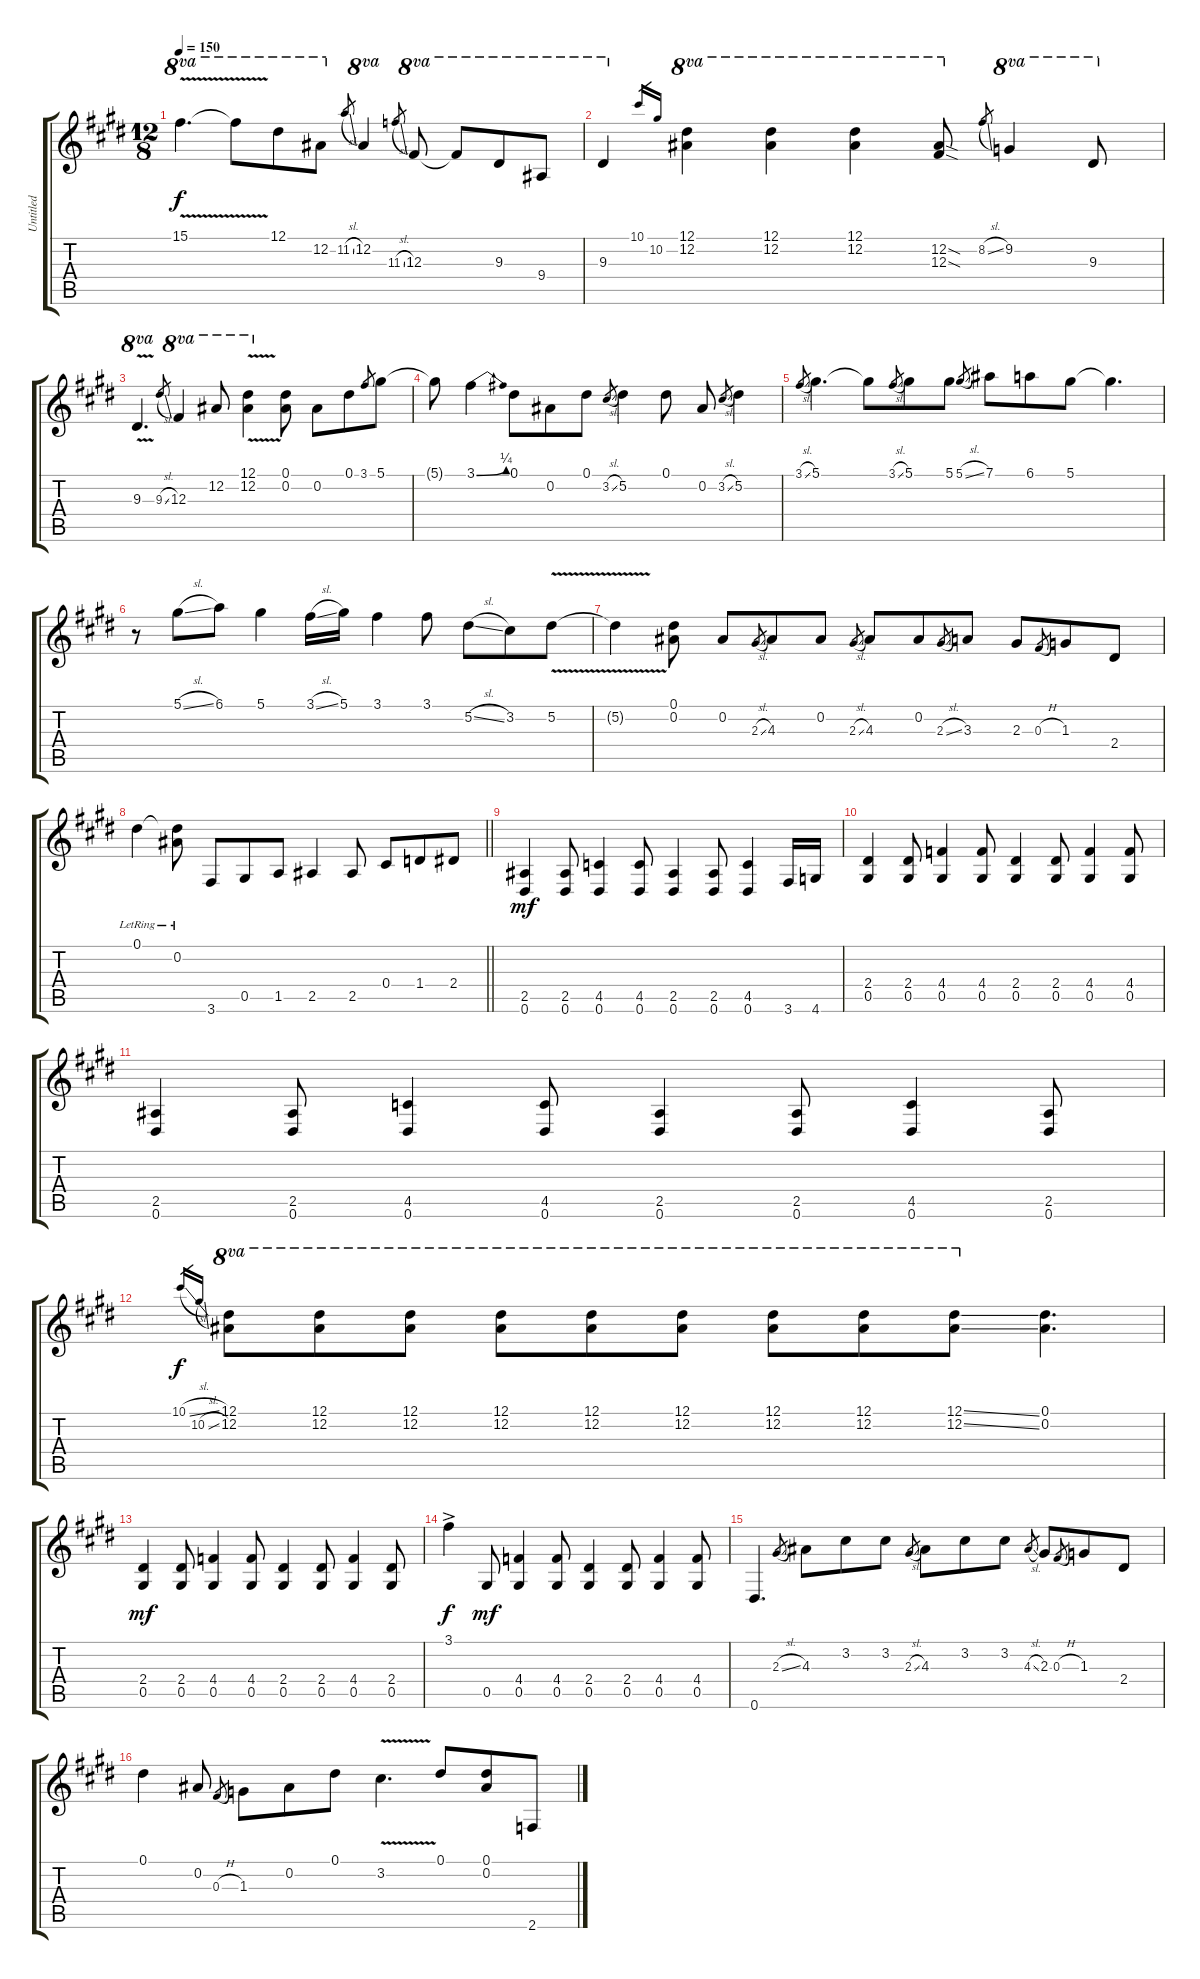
\track ("Untitled" "Untitled") {instrument distortionguitar}
\staff {score tabs}
\tuning (Eb4 Bb3 Gb3 Db3 Ab2 Eb2) {hide}
\ts (12 8)
\tempo 150
\clef g2
\ks e
15.1{v}.4{d ot 8va dy f} 15.1{t}.8{ot 8va} 12.1.8{ot 8va} 12.2.8{ot 8va} 11.2{sl}.8{gr} 12.2.4{ot 8va} 11.3{sl}.8{gr} 12.3.8{ot 8va} 12.3{t}.8{ot 8va} 9.3.8{ot 8va} 9.4.8{ot 8va} |
\ks c#minor
9.3.4{ot 8va} 10.1.16{gr} 10.2.16{gr} (12.1 12.2).4{ot 8va} (12.1 12.2).4{ot 8va} (12.1 12.2).4{ot 8va} (12.2{sod} 12.3{sod}).8{ot 8va} 8.2{sl}.8{gr} 9.2.4{ot 8va} 9.3.8{ot 8va} |
\ks e
9.3{v}.4{d ot 8va} 9.3{sl}.8{gr} 12.3.4{ot 8va} 12.2.8{ot 8va} (12.1{v} 12.2{v}).4{ot 8va} (0.1 0.2).8 0.2.8 0.1.8 3.1.8{gr} 5.1.8 |
\ks c#minor
5.1{t}.8 3.1{be (bend 0 0 60 1)}.4 0.1.8 0.2.8 0.1.8 3.2{sl}.8{gr} 5.2.4 0.1.8 0.2.8 3.2{sl}.8{gr} 5.2.4 |
\ks e
3.1{sl}.8{gr} 5.1.4{d} 5.1{t}.8 3.1{sl}.8{gr} 5.1.8 5.1.8 5.1{sl}.8{gr} 7.1.8 6.1.8 5.1.8 5.1{t}.4{d} |
\ks c#minor
r.8 5.1{sl}.8 6.1.8 5.1.4 3.1{sl}.16 5.1.16 3.1.4 3.1.8 5.2{sl}.8 3.2.8 5.2{v}.8 |
\ks e
5.2{v t}.4 (0.1 0.2).8 0.2.8 2.3{sl}.8{gr} 4.3.8 0.2.8 2.3{sl}.8{gr} 4.3.8 0.2.8 2.3{sl}.8{gr} 3.3.8 2.3.8 0.3{h}.8{gr} 1.3.8 2.4.8 |
\barLineRight lightlight
\ks c#minor
0.1{lr}.4 (0.1{t} 0.2{lr}).8 3.6.8 0.5.8 1.5.8 2.5.4 2.5.8 0.4.8 1.4.8 2.4.8 |
\ks e
(2.5 0.6).4{dy mf} (2.5 0.6).8 (4.5 0.6).4 (4.5 0.6).8 (2.5 0.6).4 (2.5 0.6).8 (4.5 0.6).4 3.6.16 4.6.16 |
\ks c#minor
(2.4 0.5).4 (2.4 0.5).8 (4.4 0.5).4 (4.4 0.5).8 (2.4 0.5).4 (2.4 0.5).8 (4.4 0.5).4 (4.4 0.5).8 |
\ks e
(2.5 0.6).4 (2.5 0.6).8 (4.5 0.6).4 (4.5 0.6).8 (2.5 0.6).4 (2.5 0.6).8 (4.5 0.6).4 (2.5 0.6).8 |
\ks c#minor
10.1{sl}.16{gr dy f} 10.2{sl}.16{gr} (12.1 12.2).8{ot 8va} (12.1 12.2).8{ot 8va} (12.1 12.2).8{ot 8va} (12.1 12.2).8{ot 8va} (12.1 12.2).8{ot 8va} (12.1 12.2).8{ot 8va} (12.1 12.2).8{ot 8va} (12.1 12.2).8{ot 8va} (12.1{ss} 12.2{ss}).8{ot 8va} (0.1 0.2).4{d} |
\ks e
(2.4 0.5).4{dy mf} (2.4 0.5).8 (4.4 0.5).4 (4.4 0.5).8 (2.4 0.5).4 (2.4 0.5).8 (4.4 0.5).4 (2.4 0.5).8 |
\ks c#minor
3.1{ac}.4{dy f} 0.5.8{dy mf} (4.4 0.5).4 (4.4 0.5).8 (2.4 0.5).4 (2.4 0.5).8 (4.4 0.5).4 (4.4 0.5).8 |
\ks e
0.6.4{d} 2.3{sl}.8{gr} 4.3.8 3.2.8 3.2.8 2.3{sl}.8{gr} 4.3.8 3.2.8 3.2.8 4.3{sl}.8{gr} 2.3.8 0.3{h}.8{gr} 1.3.8 2.4.8 |
\ks c#minor
0.1.4 0.2.8 0.3{h}.8{gr} 1.3.8 0.2.8 0.1.8 3.2{v}.4{d} 0.1.8 (0.1 0.2).8 2.6.8
